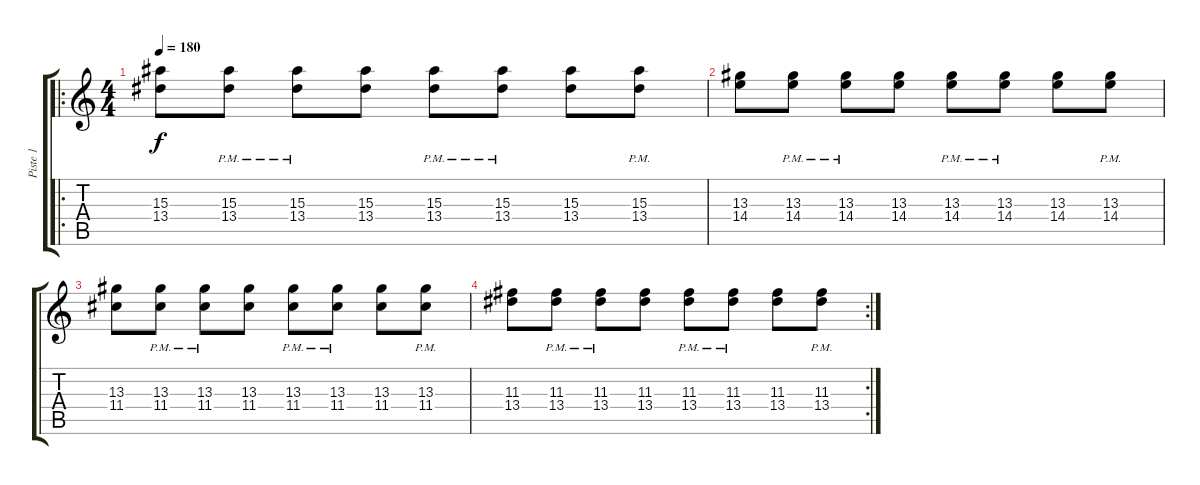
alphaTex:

\track ("Piste 1" "Piste 1") {instrument distortionguitar}
\staff {score tabs}
\tuning (E4 B3 G3 D3 A2 E2) {hide}
\ro
\ts (4 4)
\tempo 180
\clef g2
\ks c
(15.3 13.4).8{dy f} (15.3{pm} 13.4{pm}).8 (15.3{pm} 13.4{pm}).8 (15.3 13.4).8 (15.3{pm} 13.4{pm}).8 (15.3{pm} 13.4{pm}).8 (15.3 13.4).8 (15.3{pm} 13.4{pm}).8 |
(13.3 14.4).8 (13.3{pm} 14.4{pm}).8 (13.3{pm} 14.4{pm}).8 (13.3 14.4).8 (13.3{pm} 14.4{pm}).8 (13.3{pm} 14.4{pm}).8 (13.3 14.4).8 (13.3{pm} 14.4{pm}).8 |
(13.3 11.4).8 (13.3{pm} 11.4{pm}).8 (13.3{pm} 11.4{pm}).8 (13.3 11.4).8 (13.3{pm} 11.4{pm}).8 (13.3{pm} 11.4{pm}).8 (13.3 11.4).8 (13.3{pm} 11.4{pm}).8 |
\rc 2
(11.3 13.4).8 (11.3{pm} 13.4{pm}).8 (11.3{pm} 13.4{pm}).8 (11.3 13.4).8 (11.3{pm} 13.4{pm}).8 (11.3{pm} 13.4{pm}).8 (11.3 13.4).8 (11.3{pm} 13.4{pm}).8
